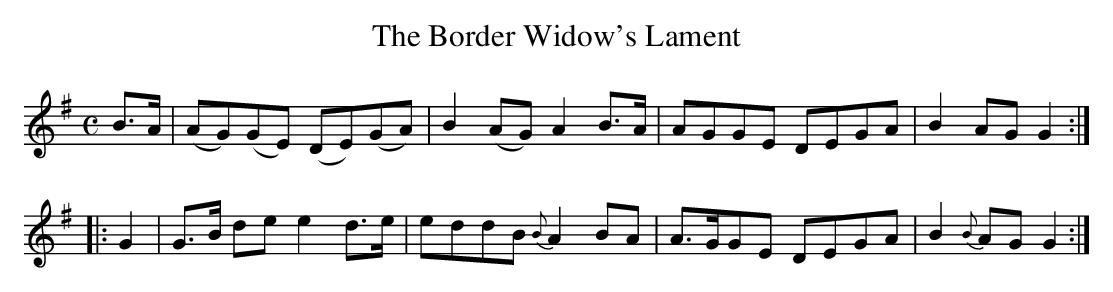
X:1
T:Border Widow's Lament, The
M:C
L:1/8
K:G
B>A|(AG)(GE) (DE)(GA)|B2 (AG) A2 B>A|AGGE DEGA|B2 AG G2:|
|:G2|G>B de e2 d>e|eddB {B}A2 BA|A>GGE DEGA|B2 {B}AG G2:|]
